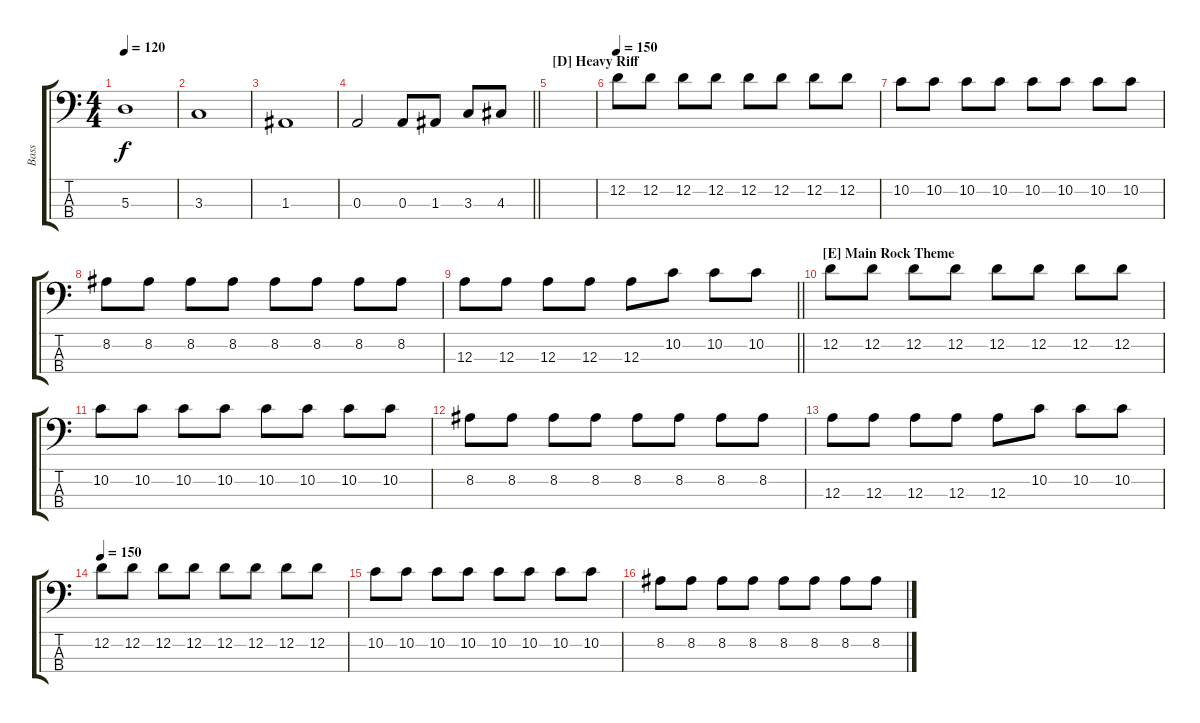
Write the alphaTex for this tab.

\track ("Bass" "Bass") {instrument electricbassfinger}
\staff {score tabs}
\tuning (G2 D2 A1 E1) {hide}
\ts (4 4)
\tempo 120
\clef f4
\ks c
5.3.1{dy f} |
3.3.1 |
1.3.1 |
\barLineRight lightlight
0.3.2 0.3.8 1.3.8 3.3.8 4.3.8 |
\section ("" "[D] Heavy Riff")
|
\tempo 150
12.2.8 12.2.8 12.2.8 12.2.8 12.2.8 12.2.8 12.2.8 12.2.8 |
10.2.8 10.2.8 10.2.8 10.2.8 10.2.8 10.2.8 10.2.8 10.2.8 |
8.2.8 8.2.8 8.2.8 8.2.8 8.2.8 8.2.8 8.2.8 8.2.8 |
\barLineRight lightlight
12.3.8 12.3.8 12.3.8 12.3.8 12.3.8 10.2.8 10.2.8 10.2.8 |
\section ("" "[E] Main Rock Theme")
12.2.8 12.2.8 12.2.8 12.2.8 12.2.8 12.2.8 12.2.8 12.2.8 |
10.2.8 10.2.8 10.2.8 10.2.8 10.2.8 10.2.8 10.2.8 10.2.8 |
8.2.8 8.2.8 8.2.8 8.2.8 8.2.8 8.2.8 8.2.8 8.2.8 |
12.3.8 12.3.8 12.3.8 12.3.8 12.3.8 10.2.8 10.2.8 10.2.8 |
\tempo 150
12.2.8 12.2.8 12.2.8 12.2.8 12.2.8 12.2.8 12.2.8 12.2.8 |
10.2.8 10.2.8 10.2.8 10.2.8 10.2.8 10.2.8 10.2.8 10.2.8 |
8.2.8 8.2.8 8.2.8 8.2.8 8.2.8 8.2.8 8.2.8 8.2.8
